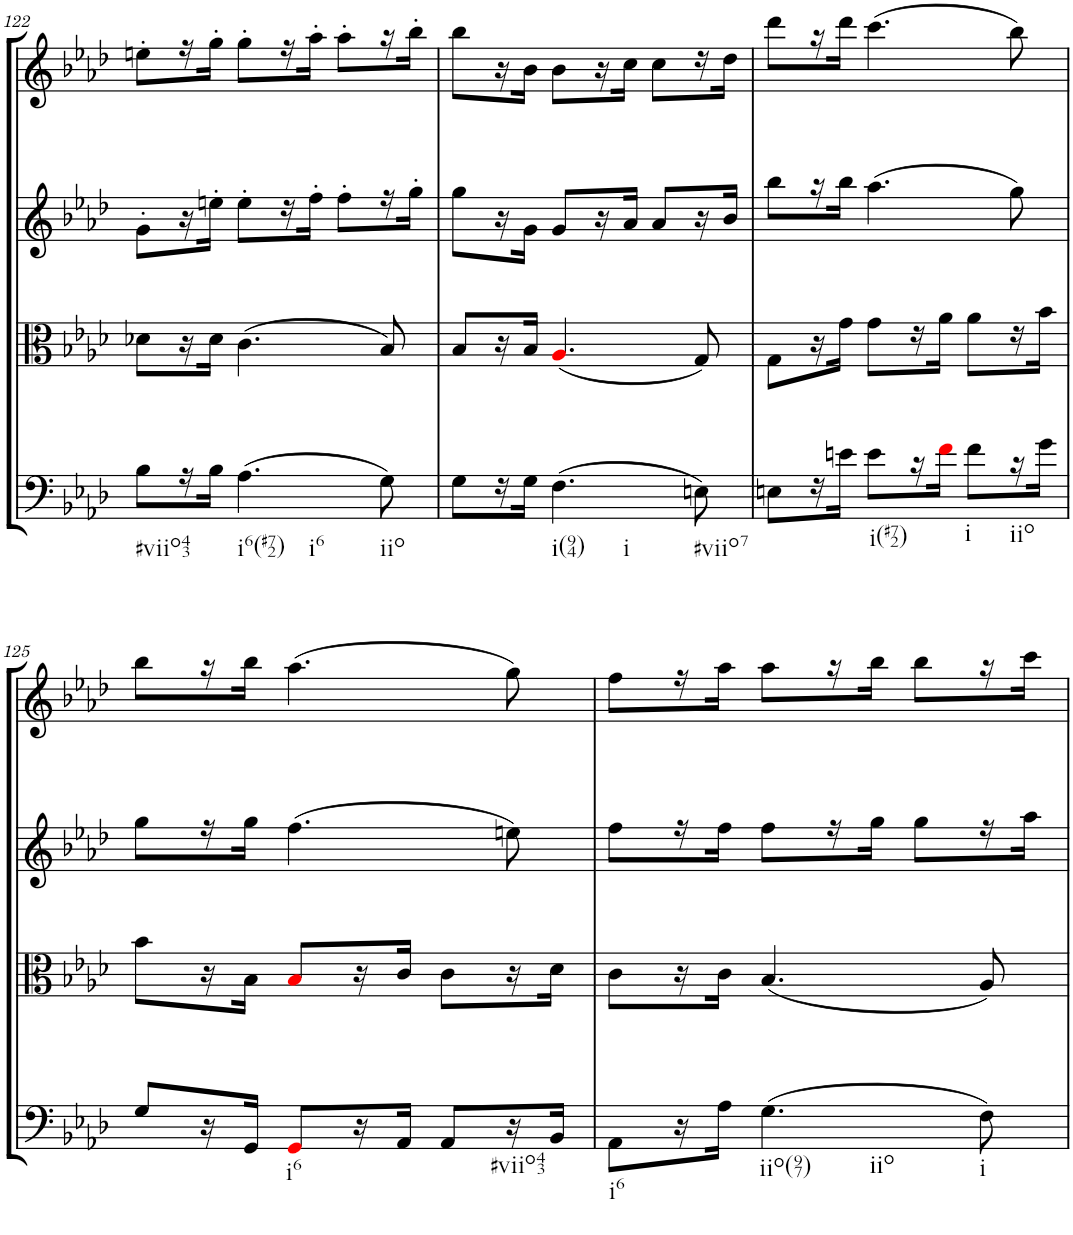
**kern	**kern	**kern	**kern
*part4	*part3	*part2	*part1
*staff4	*staff3	*staff2	*staff1
*I"Cello	*I"Viola	*I"2nd Violin	*I"1st Violin
*	*I'Vla	*I'Vln	*I'Vln
!!LO:PB:g=z
*clefF4	*clefC3	*clefG2	*clefG2
*k[b-e-a-d-]	*k[b-e-a-d-]	*k[b-e-a-d-]	*k[b-e-a-d-]
*M3/4	*M3/4	*M3/4	*M3/4
=122	=122	=122	=122
!LO:TX:b:t=#viio43	!	!	!
8B-\L	8d-X\L	8g'\L	8een'\L
16r	16r	16r	16r
16B-\JJ	16d-\JJ	16een'\JJ	16gg'\JJ
!LO:TX:b:t=i6(#72)	!	!	!
!LO:TX:b:t=i6	!	!	!
(4.A-\	(4.c\	8ee'\L	8gg'\L
.	.	16r	16r
.	.	16ff'\JJ	16aa-'\JJ
.	.	8ff'\L	8aa-'\L
!LO:TX:b:t=iio	!	!	!
8G\)	8B-/)	16r	16r
.	.	16gg'\JJ	16bb-'\JJ
=123	=123	=123	=123
8G\L	8B-/L	8gg\L	8bb-\L
16r	16r	16r	16r
16G\JJ	16B-/JJ	16g\JJ	16b-\JJ
!LO:TX:b:t=i(94)	!	!	!
!LO:TX:b:t=i	!	!	!
(4.F\	(4.A-i/	8g/L	8b-\L
.	.	16r	16r
.	.	16a-/JJ	16cc\JJ
.	.	8a-/L	8cc\L
!LO:TX:b:t=#viio7	!	!	!
8En\)	8G/)	16r	16r
.	.	16b-/JJ	16dd-\JJ
=124	=124	=124	=124
8En\L	8G\L	8bb-\L	8ddd-\L
16r	16r	16r	16r
16en\JJ	16g\JJ	16bb-\JJ	16ddd-\JJ
!LO:TX:b:t=i(#72)	!	!	!
8e\L	8g\L	(4.aa-\	(4.ccc\
16r	16r	.	.
16fi\JJ	16a-\JJ	.	.
!LO:TX:b:t=i	!	!	!
8f\L	8a-\L	.	.
!LO:TX:b:t=iio	!	!	!
16r	16r	8gg\)	8bb-\)
16g\JJ	16b-\JJ	.	.
!!LO:LB:g=z
=125	=125	=125	=125
8G/L	8b-\L	8gg\L	8bb-\L
16r	16r	16r	16r
16GG/JJ	16B-\JJ	16gg\JJ	16bb-\JJ
!LO:TX:b:t=i6	!	!	!
8GGi/L	8B-i/L	(4.ff\	(4.aa-\
16r	16r	.	.
16AA-/JJ	16c/JJ	.	.
8AA-/L	8c\L	.	.
!LO:TX:b:t=#viio43	!	!	!
16r	16r	8een\)	8gg\)
16BB-/JJ	16d-\JJ	.	.
=126	=126	=126	=126
!LO:TX:b:t=i6	!	!	!
8AA-\L	8c\L	8ff\L	8ff\L
16r	16r	16r	16r
16A-\JJ	16c\JJ	16ff\JJ	16aa-\JJ
!LO:TX:b:t=iio(97)	!	!	!
!LO:TX:b:t=iio	!	!	!
(4.G\	(4.B-/	8ff\L	8aa-\L
.	.	16r	16r
.	.	16gg\JJ	16bb-\JJ
.	.	8gg\L	8bb-\L
!LO:TX:b:t=i	!	!	!
8F\)	8A-/)	16r	16r
.	.	16aa-\JJ	16ccc\JJ
=	=	=	=
*-	*-	*-	*-
